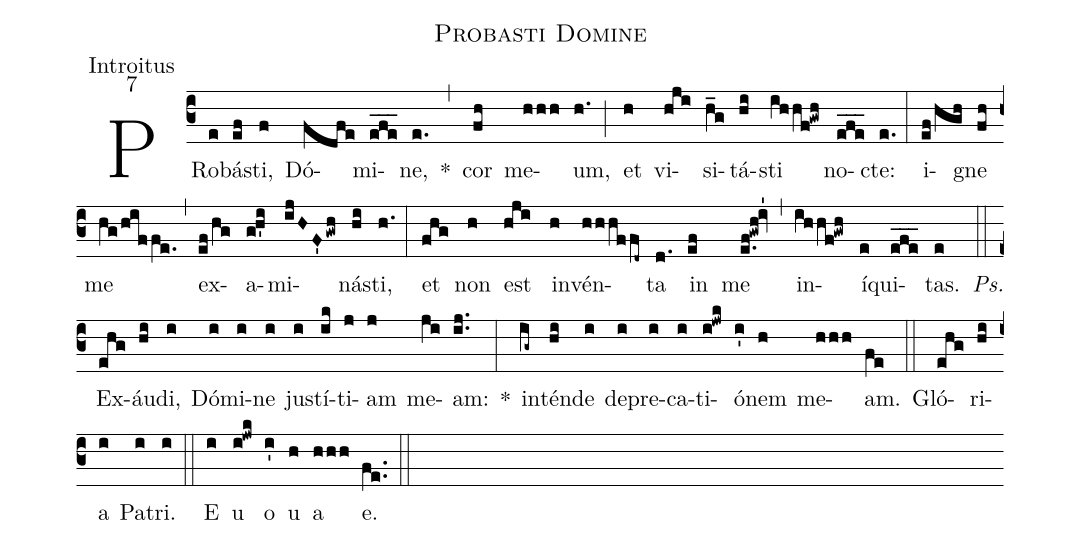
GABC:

name:Probasti Domine;
office-part:Introitus;
mode:7;
%%
(c3) PRo(e)bá(ef)sti,(f) Dó(fdfe)mi(efe___)ne,(e.) *(,) cor(fh) me(hhh)um,(h.) (;) et(h) vi(hji)si(h_g)tá(hi)sti(ihhf!gwh) no(efe___)cte:(e.) (:) i(ef/hgh)gne(fh) me(hg/hiffe.) (,) ex(ef/hg)a(g!h'i)mi(ijHF'/gwh)ná(hi)sti,(h.) (:) et(fhg) non(h) est(hji) in(h)vén(hhhffd~)ta(d.) in(ef) me(e.f!gwh!iv'1) (,) in(ihhf!gwh)í(e)qui(efe___)tas.(e) <i>Ps.</i>(::) Ex(ehg)áu(hi)di,(i) Dó(i)mi(i)ne(i) ju(i)stí(ik)ti(j)am(j) me(ji)am:(ij..) *(:) in(ig~)tén(hi)de(i) de(i)pre(i)ca(i)ti(i!jwk)ó(i')nem(h) me(hhh)am.(fe) (::) Gló(ehg)ri(hi)a(i) Pa(i)tri.(i) (::) <eu>E(i) u(i!jwk) o(i') u(h) a(hhh) e.</eu>(fe..) (::)
